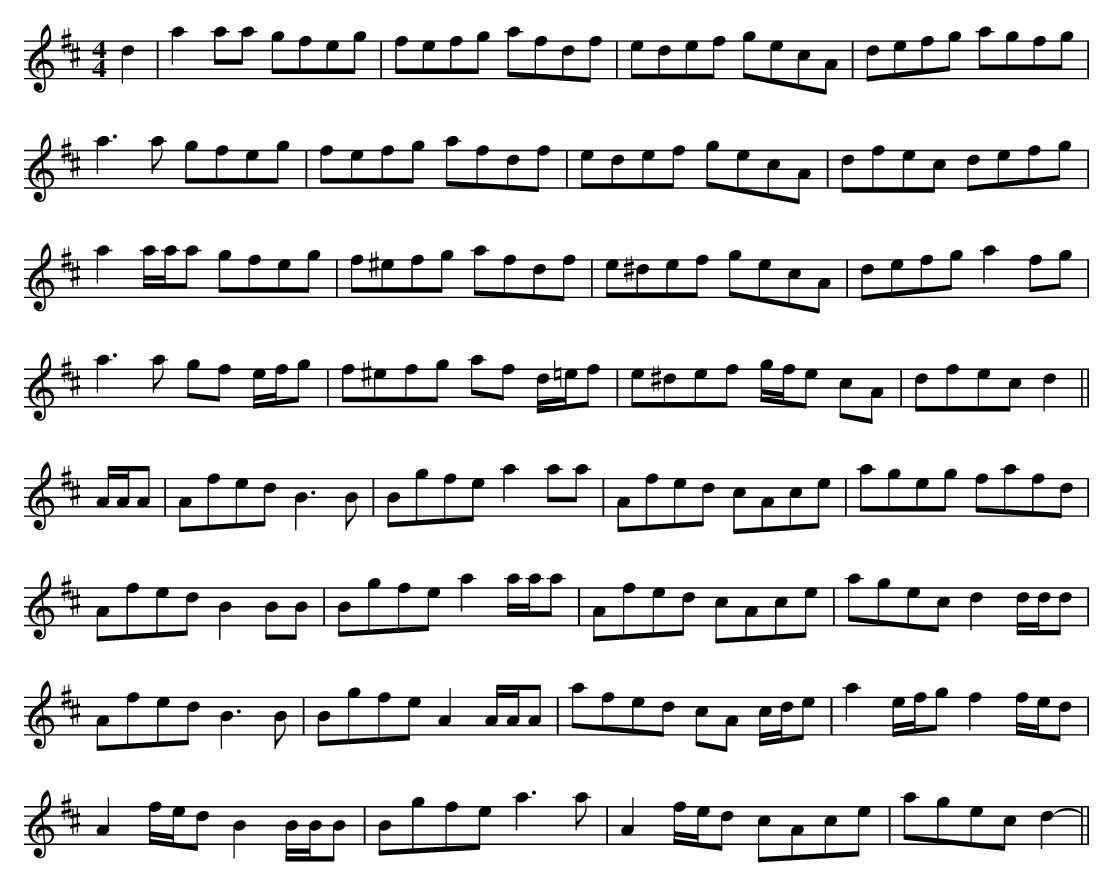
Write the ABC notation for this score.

X:1
M:4/4
K:D
d2|a2 aa gfeg|fefg afdf|edef gecA|defg agfg|
a3 a gfeg|fefg afdf|edef gecA|dfec defg|
a2 a/a/a gfeg|f^efg afdf|e^def gecA|defg a2 fg|
a3 a gf e/f/g|f^efg af d/=e/f|e^def g/f/e cA|dfec d2||
A/A/A|Afed B3 B|Bgfe a2 aa|Afed cAce|ageg fafd|
Afed B2 BB|Bgfe a2 a/a/a|Afed cAce|agec d2 d/d/d|
Afed B3 B|Bgfe A2 A/A/A|afed cA c/d/e|a2 e/f/g f2 f/e/d|
A2 f/e/d B2 B/B/B|Bgfe a3 a|A2 f/e/d cAce|agec d2-||
